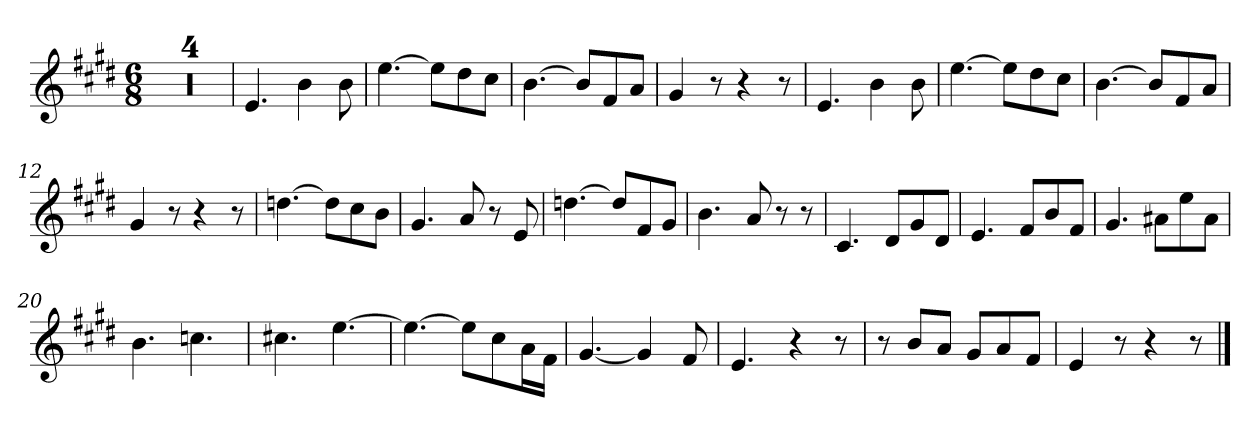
**kern
*part1
*staff1
*clefG2
*k[f#c#g#d#]
*M6/8
=1
2.r
=2
2.r
=3
2.r
=4
2.r
=5
4.e/
4b\
8b\
=6
[4.ee\
8ee\L]
8dd#\
8cc#\J
=7
[4.b\
8b/L]
8f#/
8a/J
=8
4g#/
8r
4r
8r
=9
4.e/
4b\
8b\
=10
[4.ee\
8ee\L]
8dd#\
8cc#\J
=11
[4.b\
8b/L]
8f#/
8a/J
=12
4g#/
8r
4r
8r
!!LO:LB:g=z
=13
[4.ddn\
8dd\L]
8cc#\
8b\J
=14
4.g#/
8a/
8r
8e/
=15
[4.ddn\
8dd/L]
8f#/
8g#/J
=16
4.b\
8a/
8r
8r
=17
4.c#/
8d#/L
8g#/
8d#/J
=18
4.e/
8f#/L
8b/
8f#/J
=19
4.g#/
8a#X\L
8ee\
8a#\J
=20
4.b\
4.ccn\
=21
4.cc#X\
[4.ee\
=22
4.ee\_
8ee\L]
8cc#\
16a\L
16f#\JJ
!!LO:LB:g=z
=23
[4.g#/
4g#/]
8f#/
=24
4.e/
4r
8r
=25
8r
8b/L
8a/J
8g#/L
8a/
8f#/J
=26
4e/
8r
4r
8r
==
*-
